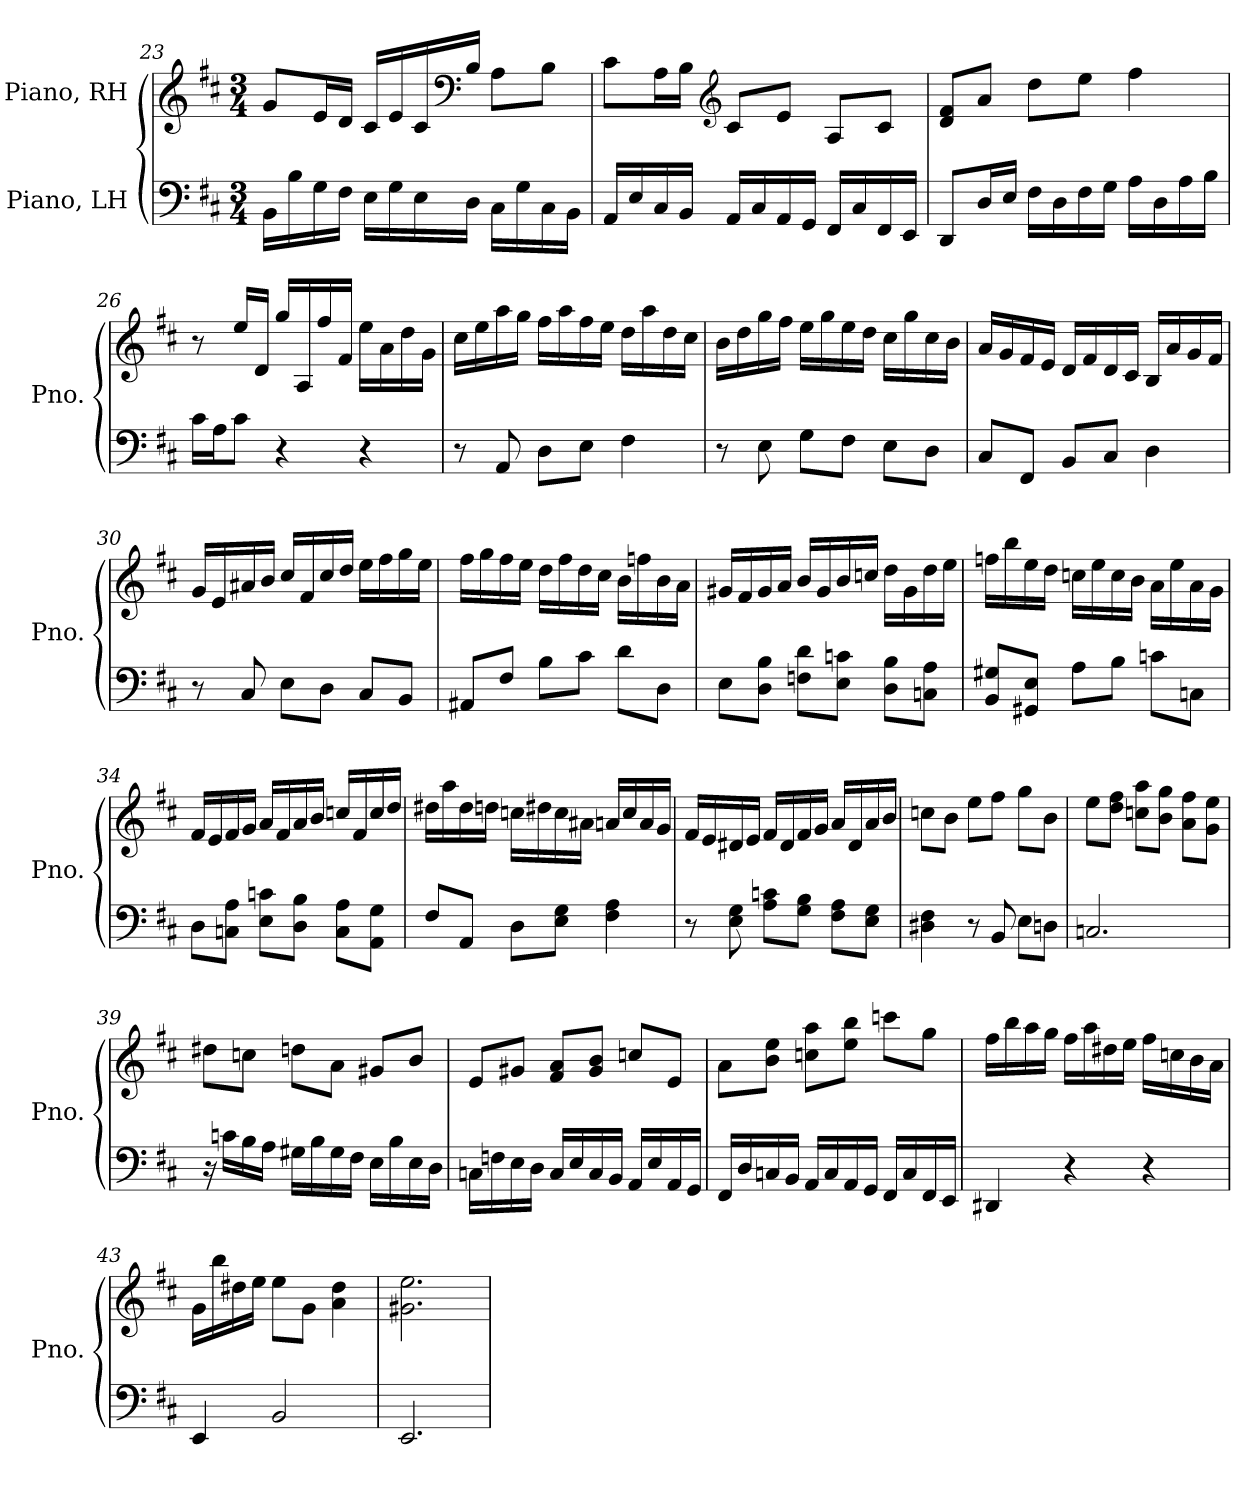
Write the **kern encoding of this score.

**kern	**kern
*part2	*part1
*staff2	*staff1
*I"Piano, LH	*I"Piano, RH
*I'Pno.	*I'Pno.
*clefF4	*clefG2
*k[f#c#]	*k[f#c#]
*M3/4	*M3/4
=23	=23
16BB\LL	8g/L
16B\	.
16G\	16e/L
16F#\JJ	16d/JJ
16E\LL	16c#/LL
16G\	16e/
16E\	16c#/
*	*clefF4
16D\JJ	16B/JJ
16C#\LL	8A\L
16G\	.
16C#\	8B\J
16BB\JJ	.
!!LO:LB:g=z
=24	=24
16AA/LL	8c#\L
16E/	.
16C#/	16A\L
16BB/JJ	16B\JJ
*	*clefG2
16AA/LL	8c#/L
16C#/	.
16AA/	8e/J
16GG/JJ	.
16FF#/LL	8A/L
16C#/	.
16FF#/	8c#/J
16EE/JJ	.
=25	=25
8DD/L	8d/ 8f#/L
16D/L	8a/J
16E/JJ	.
16F#\LL	8dd\L
16D\	.
16F#\	8ee\J
16G\JJ	.
16A\LL	4ff#\
16D\	.
16A\	.
16B\JJ	.
=26	=26
16c#\LL	8r
16A\J	.
8c#\J	16ee/LL
.	16d/JJ
4r	16gg/LL
.	16A/
.	16ff#/
.	16f#/JJ
4r	16ee\LL
.	16a\
.	16dd\
.	16g\JJ
!!LO:LB:g=z
=27	=27
8r	16cc#\LL
.	16ee\
8AA/	16aa\
.	16gg\JJ
8D\L	16ff#\LL
.	16aa\
8E\J	16ff#\
.	16ee\JJ
4F#\	16dd\LL
.	16aa\
.	16dd\
.	16cc#\JJ
=28	=28
8r	16b\LL
.	16dd\
8E\	16gg\
.	16ff#\JJ
8G\L	16ee\LL
.	16gg\
8F#\J	16ee\
.	16dd\JJ
8E\L	16cc#\LL
.	16gg\
8D\J	16cc#\
.	16b\JJ
=29	=29
8C#/L	16a/LL
.	16g/
8FF#/J	16f#/
.	16e/JJ
8BB/L	16d/LL
.	16f#/
8C#/J	16d/
.	16c#/JJ
4D\	16B/LL
.	16a/
.	16g/
.	16f#/JJ
!!LO:LB:g=z
=30	=30
8r	16g/LL
.	16e/
8C#/	16a#X/
.	16b/JJ
8E\L	16cc#/LL
.	16f#/
8D\J	16cc#/
.	16dd/JJ
8C#/L	16ee\LL
.	16ff#\
8BB/J	16gg\
.	16ee\JJ
=31	=31
8AA#X/L	16ff#\LL
.	16gg\
8F#/J	16ff#\
.	16ee\JJ
8B\L	16dd\LL
.	16ff#\
8c#\J	16dd\
.	16cc#\JJ
8d\L	16b\LL
.	16ffn\
8D\J	16b\
.	16a\JJ
=32	=32
8E\L	16g#X/LL
.	16f#/
8D\ 8B\J	16g#/
.	16a/JJ
8Fn\ 8d\L	16b/LL
.	16g#/
8E\ 8cn\J	16b/
.	16ccn/JJ
8D\ 8B\L	16dd\LL
.	16g#\
8Cn\ 8A\J	16dd\
.	16ee\JJ
!!LO:LB:g=z
=33	=33
8BB/ 8G#X/L	16ffn\LL
.	16bb\
8GG#X/ 8E/J	16ee\
.	16dd\JJ
8A\L	16ccn\LL
.	16ee\
8B\J	16cc\
.	16b\JJ
8cn\L	16a\LL
.	16ee\
8Cn\J	16a\
.	16g\JJ
=34	=34
8D\L	16f#/LL
.	16e/
8Cn\ 8A\J	16f#/
.	16g/JJ
8E\ 8cn\L	16a/LL
.	16f#/
8D\ 8B\J	16a/
.	16b/JJ
8C\ 8A\L	16ccn/LL
.	16f#/
8AA\ 8G\J	16cc/
.	16dd/JJ
=35	=35
8F#/L	16dd#X\LL
.	16aa\
8AA/J	16dd#\
.	16ddn\JJ
8D\L	16ccn\LL
.	16dd#X\
8E\ 8G\J	16cc\
.	16a#X\JJ
4F#\ 4A\	16an/LL
.	16cc/
.	16a/
.	16g/JJ
!!LO:LB:g=z
=36	=36
8r	16f#/LL
.	16e/
8E\ 8G\	16d#X/
.	16e/JJ
8A\ 8cn\L	16f#/LL
.	16d#/
8G\ 8B\J	16f#/
.	16g/JJ
8F#\ 8A\L	16a/LL
.	16d#/
8E\ 8G\J	16a/
.	16b/JJ
=37	=37
4D#X\ 4F#\	8ccn\L
.	8b\J
8r	8ee\L
8BB/	8ff#\J
8E\L	8gg\L
8Dn\J	8b\J
=38	=38
2.Cn/	8ee\L
.	8dd\ 8ff#\J
.	8ccn\ 8aa\L
.	8b\ 8gg\J
.	8a\ 8ff#\L
.	8g\ 8ee\J
=39	=39
16r	8dd#X\L
16cn\LL	.
16B\	8ccn\J
16A\JJ	.
16G#X\LL	8ddn\L
16B\	.
16G#\	8a\J
16F#\JJ	.
16E\LL	8g#X/L
16B\	.
16E\	8b/J
16D\JJ	.
!!LO:PB:g=z
=40	=40
16Cn\LL	8e/L
16Fn\	.
16E\	8g#X/J
16D\JJ	.
16C/LL	8f#/ 8a/L
16E/	.
16C/	8g#/ 8b/J
16BB/JJ	.
16AA/LL	8ccn/L
16E/	.
16AA/	8e/J
16GG/JJ	.
=41	=41
16FF#/LL	8a\L
16D/	.
16Cn/	8b\ 8ee\J
16BB/JJ	.
16AA/LL	8ccn\ 8aa\L
16C/	.
16AA/	8ee\ 8bb\J
16GG/JJ	.
16FF#/LL	8cccn\L
16C/	.
16FF#/	8gg\J
16EE/JJ	.
=42	=42
4DD#X/	16ff#\LL
.	16bb\
.	16aa\
.	16gg\JJ
4r	16ff#\LL
.	16aa\
.	16dd#X\
.	16ee\JJ
4r	16ff#\LL
.	16ccn\
.	16b\
.	16a\JJ
!!LO:LB:g=z
=43	=43
4EE/	16g\LL
.	16bb\
.	16dd#X\
.	16ee\JJ
2BB/	8ee\L
.	8g\J
.	4a\ 4dd#\
=44	=44
2.EE/	2.g#X\ 2.ee\
=	=
*-	*-
